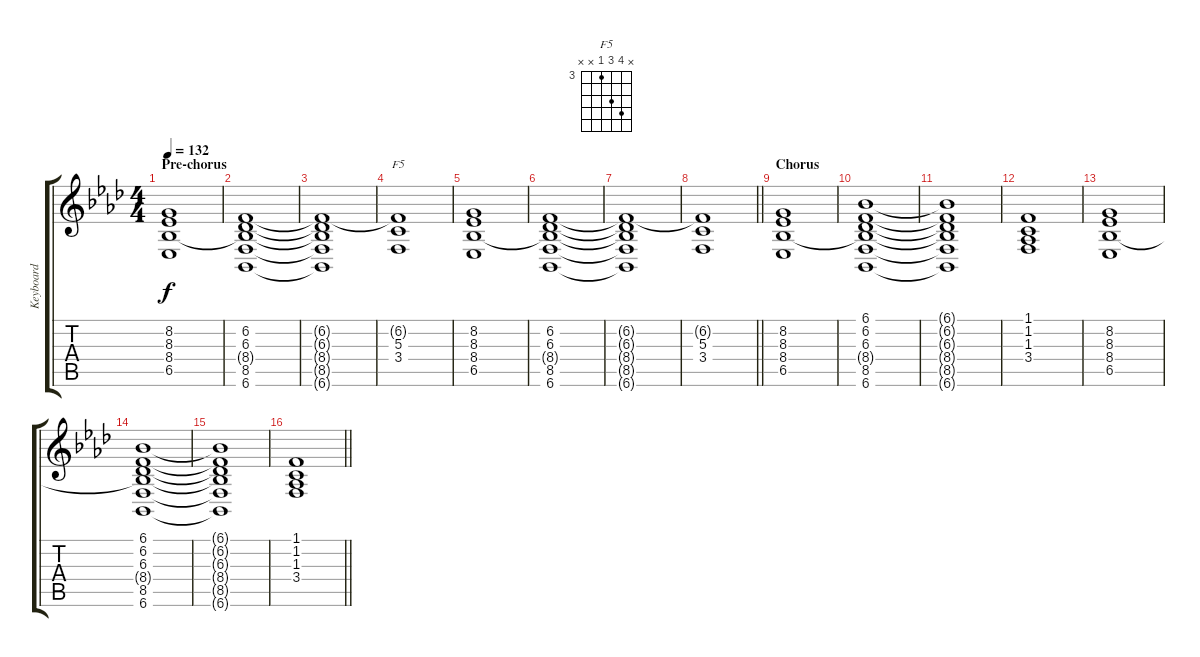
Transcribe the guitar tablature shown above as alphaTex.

\track ("Keyboard" "Keyboard") {instrument pad2warm}
\staff {score tabs}
\tuning (E4 B3 G3 D3 A2 E2) {hide}
\chord ("F5" x 6 5 3 x x) {firstfret 3}
\ts (4 4)
\section ("" "Pre-chorus")
\tempo 132
\clef g2
\ks ab
(8.2 8.3 8.4 6.5).1{dy f} |
(6.2 6.3 8.4{t} 8.5 6.6).1 |
(6.2{t} 6.3{t} 8.4{t} 8.5{t} 6.6{t}).1 |
(6.2{t} 5.3 3.4).1{ch "F5"} |
(8.2 8.3 8.4 6.5).1 |
(6.2 6.3 8.4{t} 8.5 6.6).1 |
(6.2{t} 6.3{t} 8.4{t} 8.5{t} 6.6{t}).1 |
\barLineRight lightlight
(6.2{t} 5.3 3.4).1 |
\section ("" "Chorus")
(8.2 8.3 8.4 6.5).1 |
(6.1 6.2 6.3 8.4{t} 8.5 6.6).1 |
(6.1{t} 6.2{t} 6.3{t} 8.4{t} 8.5{t} 6.6{t}).1 |
(1.1 1.2 1.3 3.4).1 |
(8.2 8.3 8.4 6.5).1 |
(6.1 6.2 6.3 8.4{t} 8.5 6.6).1 |
(6.1{t} 6.2{t} 6.3{t} 8.4{t} 8.5{t} 6.6{t}).1 |
\barLineRight lightlight
(1.1 1.2 1.3 3.4).1
